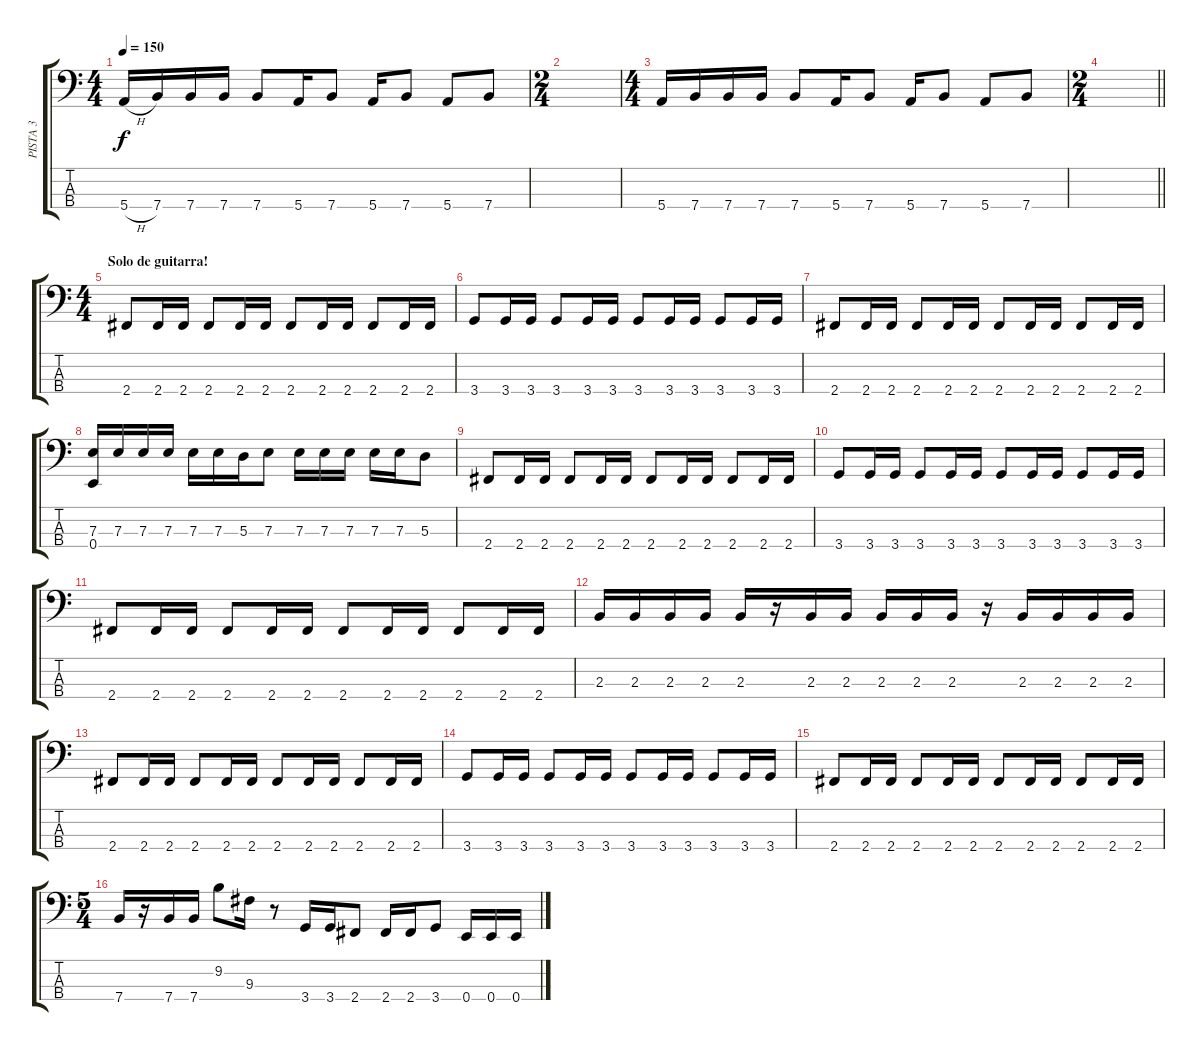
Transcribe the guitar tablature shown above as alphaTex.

\track ("PISTA 3" "PISTA 3") {instrument electricbasspick}
\staff {score tabs}
\tuning (G2 D2 A1 E1) {hide}
\ts (4 4)
\tempo 150
\clef f4
\ks c
5.4{h}.16{dy f} 7.4.16 7.4.16 7.4.16 7.4.8 5.4.16 7.4.8 5.4.16 7.4.8 5.4.8 7.4.8 |
\ts (2 4)
|
\ts (4 4)
5.4.16 7.4.16 7.4.16 7.4.16 7.4.8 5.4.16 7.4.8 5.4.16 7.4.8 5.4.8 7.4.8 |
\ts (2 4)
\barLineRight lightlight
|
\ts (4 4)
\section ("" "Solo de guitarra!")
2.4.8 2.4.16 2.4.16 2.4.8 2.4.16 2.4.16 2.4.8 2.4.16 2.4.16 2.4.8 2.4.16 2.4.16 |
3.4.8 3.4.16 3.4.16 3.4.8 3.4.16 3.4.16 3.4.8 3.4.16 3.4.16 3.4.8 3.4.16 3.4.16 |
2.4.8 2.4.16 2.4.16 2.4.8 2.4.16 2.4.16 2.4.8 2.4.16 2.4.16 2.4.8 2.4.16 2.4.16 |
(7.3 0.4).16 7.3.16 7.3.16 7.3.16 7.3.16 7.3.16 5.3.16 7.3.8 7.3.16 7.3.16 7.3.16 7.3.16 7.3.16 5.3.8 |
2.4.8 2.4.16 2.4.16 2.4.8 2.4.16 2.4.16 2.4.8 2.4.16 2.4.16 2.4.8 2.4.16 2.4.16 |
3.4.8 3.4.16 3.4.16 3.4.8 3.4.16 3.4.16 3.4.8 3.4.16 3.4.16 3.4.8 3.4.16 3.4.16 |
2.4.8 2.4.16 2.4.16 2.4.8 2.4.16 2.4.16 2.4.8 2.4.16 2.4.16 2.4.8 2.4.16 2.4.16 |
2.3.16 2.3.16 2.3.16 2.3.16 2.3.16 r.16 2.3.16 2.3.16 2.3.16 2.3.16 2.3.16 r.16 2.3.16 2.3.16 2.3.16 2.3.16 |
2.4.8 2.4.16 2.4.16 2.4.8 2.4.16 2.4.16 2.4.8 2.4.16 2.4.16 2.4.8 2.4.16 2.4.16 |
3.4.8 3.4.16 3.4.16 3.4.8 3.4.16 3.4.16 3.4.8 3.4.16 3.4.16 3.4.8 3.4.16 3.4.16 |
2.4.8 2.4.16 2.4.16 2.4.8 2.4.16 2.4.16 2.4.8 2.4.16 2.4.16 2.4.8 2.4.16 2.4.16 |
\ts (5 4)
7.4.16{instrument slapbass1} r.16 7.4.16 7.4.16 9.2.8 9.3.16 r.8 3.4.16 3.4.16 2.4.8 2.4.16 2.4.16 3.4.8 0.4.16 0.4.16 0.4.16
